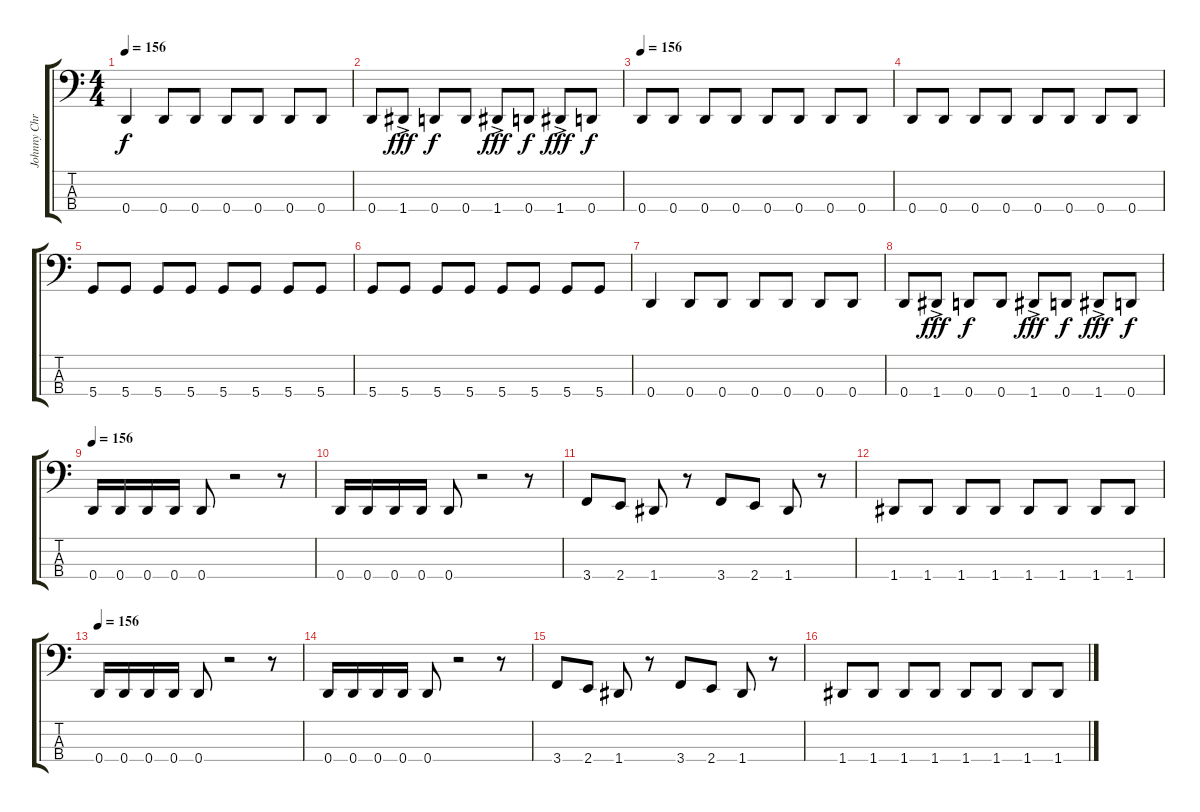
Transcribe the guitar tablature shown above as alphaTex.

\track ("Johnny Christ" "Johnny Chr") {instrument electricbasspick}
\staff {score tabs}
\tuning (G2 D2 A1 D1) {hide}
\ts (4 4)
\tempo 156
\clef f4
\ks c
0.4.4{dy f} 0.4.8 0.4.8 0.4.8 0.4.8 0.4.8 0.4.8 |
0.4.8 1.4{ac}.8{dy fff} 0.4.8{dy f} 0.4.8 1.4{ac}.8{dy fff} 0.4.8{dy f} 1.4{ac}.8{dy fff} 0.4.8{dy f} |
\tempo 156
0.4.8 0.4.8 0.4.8 0.4.8 0.4.8 0.4.8 0.4.8 0.4.8 |
0.4.8 0.4.8 0.4.8 0.4.8 0.4.8 0.4.8 0.4.8 0.4.8 |
5.4.8 5.4.8 5.4.8 5.4.8 5.4.8 5.4.8 5.4.8 5.4.8 |
5.4.8 5.4.8 5.4.8 5.4.8 5.4.8 5.4.8 5.4.8 5.4.8 |
0.4.4 0.4.8 0.4.8 0.4.8 0.4.8 0.4.8 0.4.8 |
0.4.8 1.4{ac}.8{dy fff} 0.4.8{dy f} 0.4.8 1.4{ac}.8{dy fff} 0.4.8{dy f} 1.4{ac}.8{dy fff} 0.4.8{dy f} |
\tempo 156
0.4.16 0.4.16 0.4.16 0.4.16 0.4.8 r.2 r.8 |
0.4.16 0.4.16 0.4.16 0.4.16 0.4.8 r.2 r.8 |
3.4.8 2.4.8 1.4.8 r.8 3.4.8 2.4.8 1.4.8 r.8 |
1.4.8 1.4.8 1.4.8 1.4.8 1.4.8 1.4.8 1.4.8 1.4.8 |
\tempo 156
0.4.16 0.4.16 0.4.16 0.4.16 0.4.8 r.2 r.8 |
0.4.16 0.4.16 0.4.16 0.4.16 0.4.8 r.2 r.8 |
3.4.8 2.4.8 1.4.8 r.8 3.4.8 2.4.8 1.4.8 r.8 |
1.4.8 1.4.8 1.4.8 1.4.8 1.4.8 1.4.8 1.4.8 1.4.8
